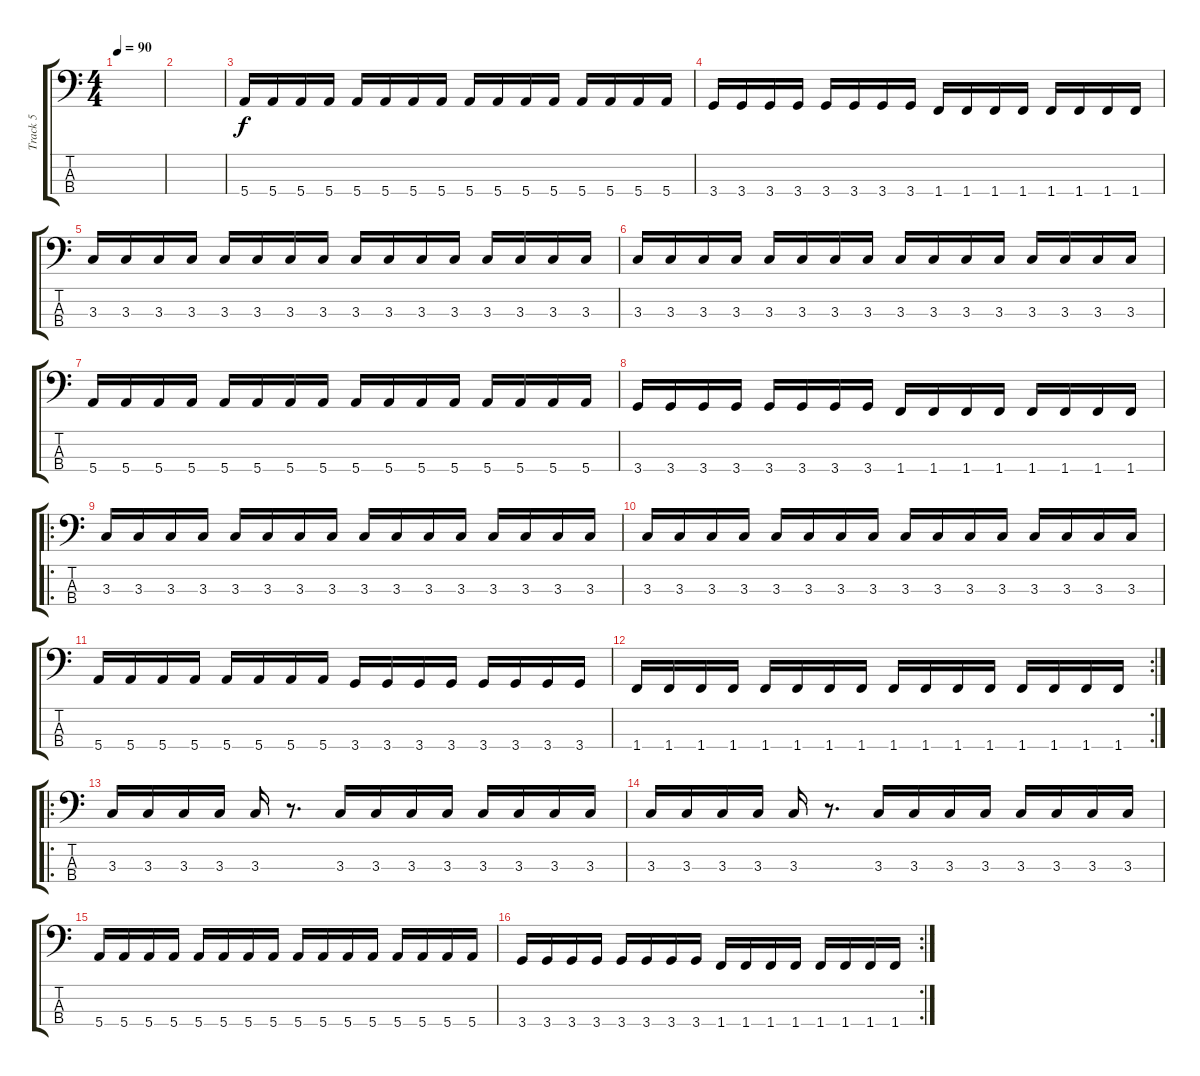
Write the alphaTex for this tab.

\track ("Track 5" "Track 5") {instrument electricbasspick}
\staff {score tabs}
\tuning (G2 D2 A1 E1) {hide}
\ts (4 4)
\tempo 90
\clef f4
\ks c
|
|
5.4.16 5.4.16 5.4.16 5.4.16 5.4.16 5.4.16 5.4.16 5.4.16 5.4.16 5.4.16 5.4.16 5.4.16 5.4.16 5.4.16 5.4.16 5.4.16 |
3.4.16 3.4.16 3.4.16 3.4.16 3.4.16 3.4.16 3.4.16 3.4.16 1.4.16 1.4.16 1.4.16 1.4.16 1.4.16 1.4.16 1.4.16 1.4.16 |
3.3.16 3.3.16 3.3.16 3.3.16 3.3.16 3.3.16 3.3.16 3.3.16 3.3.16 3.3.16 3.3.16 3.3.16 3.3.16 3.3.16 3.3.16 3.3.16 |
3.3.16 3.3.16 3.3.16 3.3.16 3.3.16 3.3.16 3.3.16 3.3.16 3.3.16 3.3.16 3.3.16 3.3.16 3.3.16 3.3.16 3.3.16 3.3.16 |
5.4.16 5.4.16 5.4.16 5.4.16 5.4.16 5.4.16 5.4.16 5.4.16 5.4.16 5.4.16 5.4.16 5.4.16 5.4.16 5.4.16 5.4.16 5.4.16 |
3.4.16 3.4.16 3.4.16 3.4.16 3.4.16 3.4.16 3.4.16 3.4.16 1.4.16 1.4.16 1.4.16 1.4.16 1.4.16 1.4.16 1.4.16 1.4.16 |
\ro
3.3.16 3.3.16 3.3.16 3.3.16 3.3.16 3.3.16 3.3.16 3.3.16 3.3.16 3.3.16 3.3.16 3.3.16 3.3.16 3.3.16 3.3.16 3.3.16 |
3.3.16 3.3.16 3.3.16 3.3.16 3.3.16 3.3.16 3.3.16 3.3.16 3.3.16 3.3.16 3.3.16 3.3.16 3.3.16 3.3.16 3.3.16 3.3.16 |
5.4.16 5.4.16 5.4.16 5.4.16 5.4.16 5.4.16 5.4.16 5.4.16 3.4.16 3.4.16 3.4.16 3.4.16 3.4.16 3.4.16 3.4.16 3.4.16 |
\rc 2
1.4.16 1.4.16 1.4.16 1.4.16 1.4.16 1.4.16 1.4.16 1.4.16 1.4.16 1.4.16 1.4.16 1.4.16 1.4.16 1.4.16 1.4.16 1.4.16 |
\ro
3.3.16 3.3.16 3.3.16 3.3.16 3.3.16 r.8{d} 3.3.16 3.3.16 3.3.16 3.3.16 3.3.16 3.3.16 3.3.16 3.3.16 |
3.3.16 3.3.16 3.3.16 3.3.16 3.3.16 r.8{d} 3.3.16 3.3.16 3.3.16 3.3.16 3.3.16 3.3.16 3.3.16 3.3.16 |
5.4.16 5.4.16 5.4.16 5.4.16 5.4.16 5.4.16 5.4.16 5.4.16 5.4.16 5.4.16 5.4.16 5.4.16 5.4.16 5.4.16 5.4.16 5.4.16 |
\rc 2
3.4.16 3.4.16 3.4.16 3.4.16 3.4.16 3.4.16 3.4.16 3.4.16 1.4.16 1.4.16 1.4.16 1.4.16 1.4.16 1.4.16 1.4.16 1.4.16
